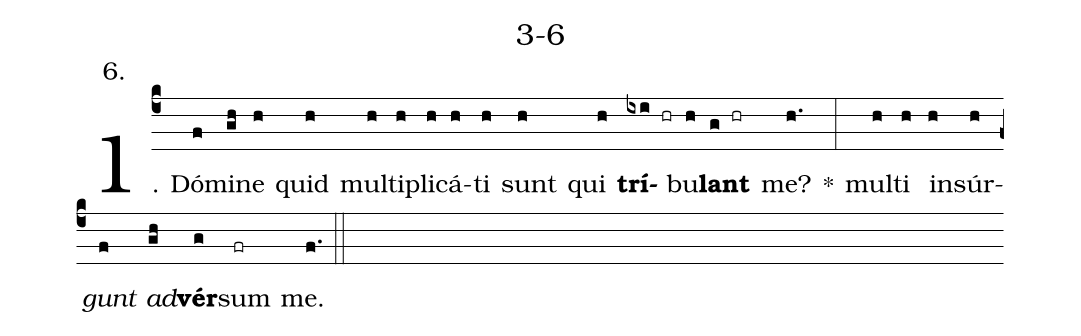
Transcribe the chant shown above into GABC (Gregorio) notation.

name: 3-6;
annotation: 6.;
%%
(c4)1. Dó(f)mi(gh)ne(h) quid(h) mul(h)ti(h)pli(h)cá(h)ti(h) sunt(h) qui(h) <b>trí</b>(ixi hr)bu(h)<b>lant</b>(g hr) me?(h.) *(:) mul(h)ti(h) in(h)súr(h)<i>gunt</i>(f) <i>ad</i>(gh)<b>vér</b>(g)sum(fr) me.(f.) (::)
